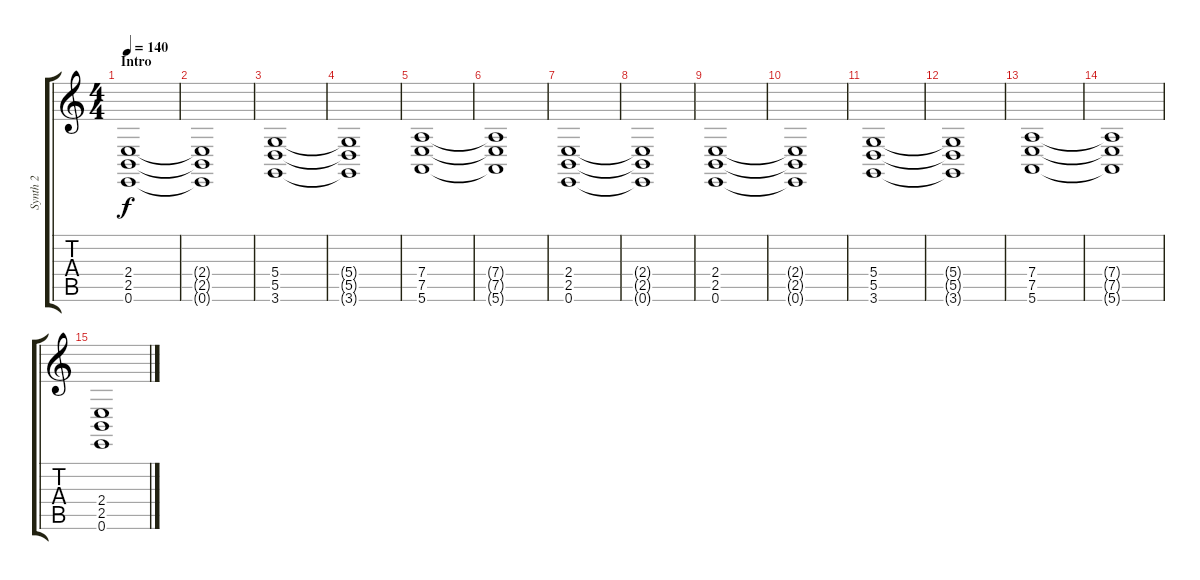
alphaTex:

\track ("Synth 2" "Synth 2") {instrument lead2sawtooth}
\staff {score tabs}
\tuning (E4 B3 G3 D3 A2 E2) {hide}
\ts (4 4)
\section ("" "Intro")
\tempo 140
\clef g2
\ks c
(2.4 2.5 0.6).1{dy f instrument lead2sawtooth} |
(2.4{t} 2.5{t} 0.6{t}).1 |
(5.4 5.5 3.6).1 |
(5.4{t} 5.5{t} 3.6{t}).1 |
(7.4 7.5 5.6).1 |
(7.4{t} 7.5{t} 5.6{t}).1 |
(2.4 2.5 0.6).1 |
(2.4{t} 2.5{t} 0.6{t}).1 |
(2.4 2.5 0.6).1 |
(2.4{t} 2.5{t} 0.6{t}).1 |
(5.4 5.5 3.6).1 |
(5.4{t} 5.5{t} 3.6{t}).1 |
(7.4 7.5 5.6).1 |
(7.4{t} 7.5{t} 5.6{t}).1 |
(2.4 2.5 0.6).1
